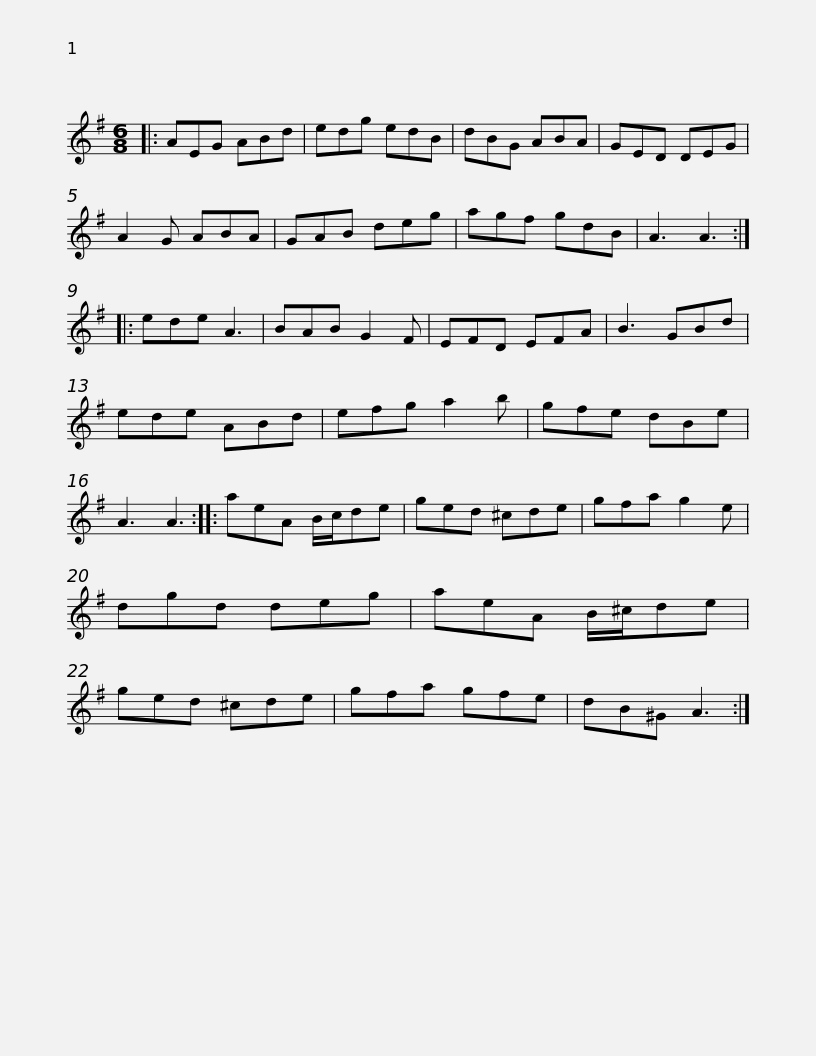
X:1
L:1/8
M:6/8
I:linebreak $
K:G
V:1 treble
V:1
|: AEG ABd | edg edB | dBG ABA | GED DEG | A2 G ABA | %5
 GAB deg | agf gdB |$ A3 A3 :: ede A3 | BAB G2 F | %10
 EFD EFA | B3 GBd | ede ABd | efg a2 b | gfe dBe |$ %15
 A3 A3 :: aeA B/c/de | ged ^cde | gfa g2 e | dgd deg | %20
 aeA B/^c/de | ged ^cde |$ gfa gfe | dB^G A3 :| %24
